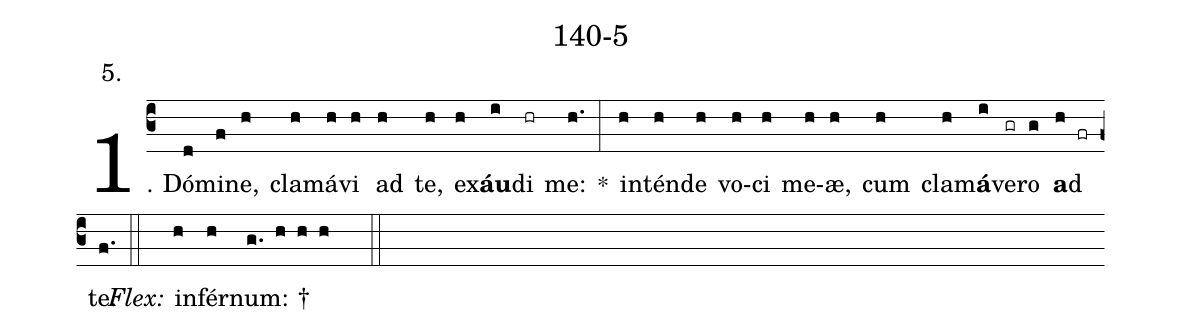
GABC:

name: 140-5;
annotation: 5.;
%%
(c3)1. Dó(d)mi(f)ne,(h) cla(h)má(h)vi(h) ad(h) te,(h) ex(h)<b>áu</b>(i)di(hr) me:(h.) *(:) in(h)tén(h)de(h) vo(h)ci(h) me(h)æ,(h) cum(h) cla(h)m<b>á</b>(i)ve(gr)ro(g) <b>a</b>d(h fr) te.(f.) (::)
<i>Flex:</i>()  in(h)fér(h)num: †(g. h h h  ::)
